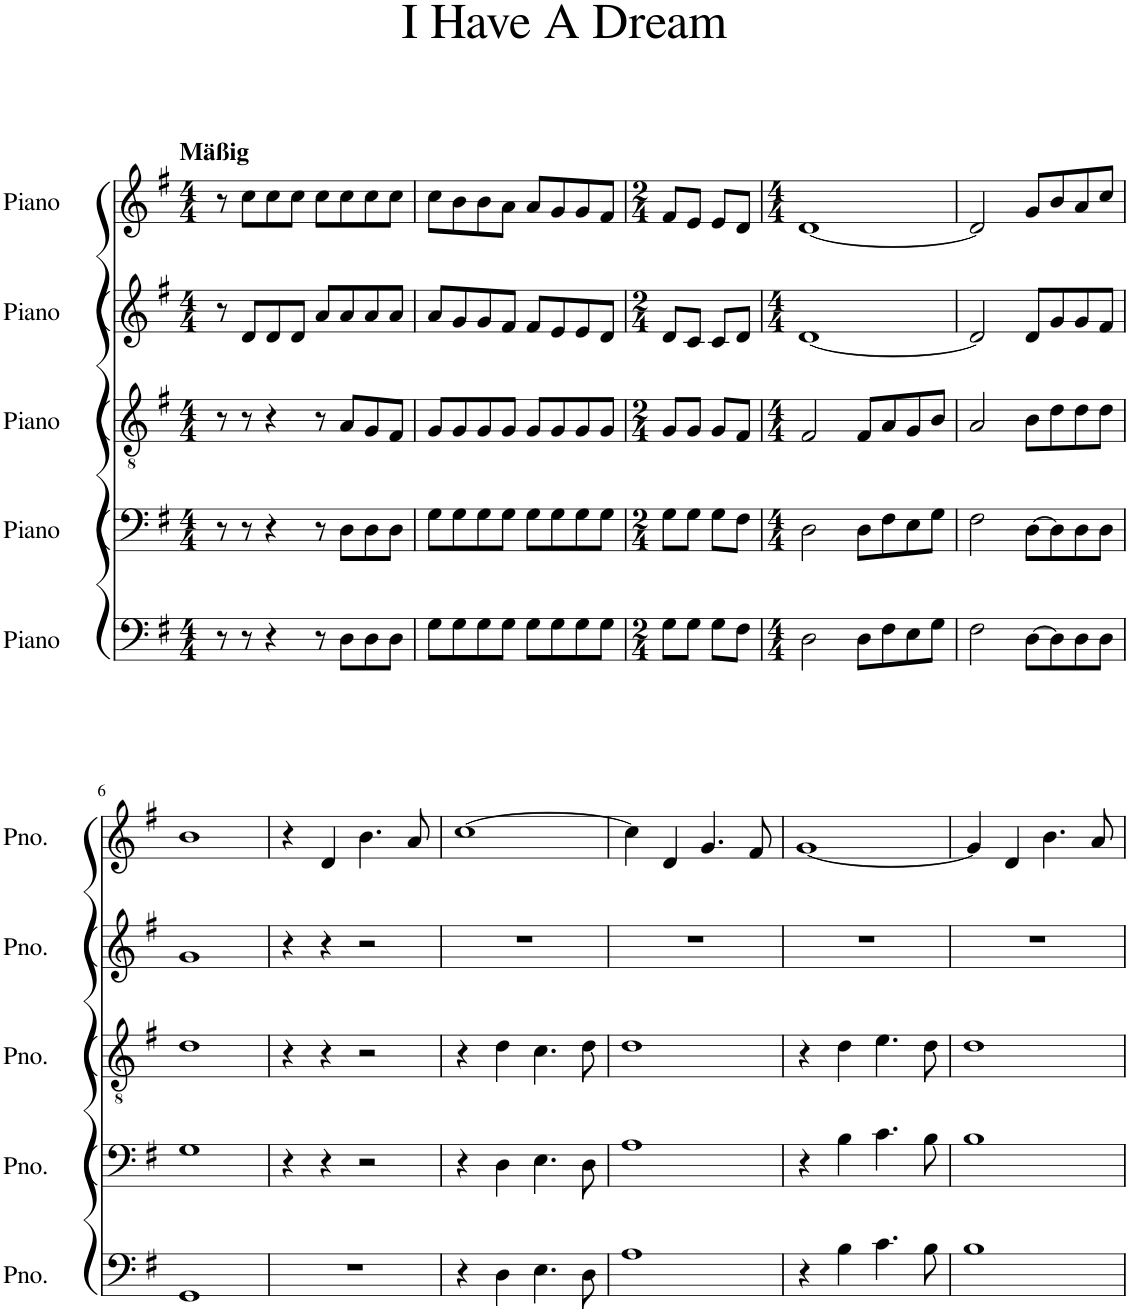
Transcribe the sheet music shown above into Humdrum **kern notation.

**kern	**kern	**kern	**kern	**kern
*part5	*part4	*part3	*part2	*part1
*staff5	*staff4	*staff3	*staff2	*staff1
*I"Piano	*I"Piano	*I"Piano	*I"Piano	*I"Piano
*I'Pno.	*I'Pno.	*I'Pno.	*I'Pno.	*I'Pno.
*clefF4	*clefF4	*clefGv2	*clefG2	*clefG2
*k[f#]	*k[f#]	*k[f#]	*k[f#]	*k[f#]
*M4/4	*M4/4	*M4/4	*M4/4	*M4/4
=1	=1	=1	=1	=1
!	!	!	!	!LO:TX:a:B:t=Mäßig
8r	8r	8r	8r	8r
8r	8r	8r	8d/L	8cc\L
4r	4r	4r	8d/	8cc\
.	.	.	8d/J	8cc\J
8r	8r	8r	8a/L	8cc\L
8D\L	8D\L	8A/L	8a/	8cc\
8D\	8D\	8G/	8a/	8cc\
8D\J	8D\J	8F#/J	8a/J	8cc\J
=2	=2	=2	=2	=2
8G\L	8G\L	8G/L	8a/L	8cc\L
8G\	8G\	8G/	8g/	8b\
8G\	8G\	8G/	8g/	8b\
8G\J	8G\J	8G/J	8f#/J	8a\J
8G\L	8G\L	8G/L	8f#/L	8a/L
8G\	8G\	8G/	8e/	8g/
8G\	8G\	8G/	8e/	8g/
8G\J	8G\J	8G/J	8d/J	8f#/J
=3	=3	=3	=3	=3
*M2/4	*M2/4	*M2/4	*M2/4	*M2/4
8G\L	8G\L	8G/L	8d/L	8f#/L
8G\J	8G\J	8G/J	8c/J	8e/J
8G\L	8G\L	8G/L	8c/L	8e/L
8F#\J	8F#\J	8F#/J	8d/J	8d/J
=4	=4	=4	=4	=4
*M4/4	*M4/4	*M4/4	*M4/4	*M4/4
2D\	2D\	2F#/	[1d	[1d
8D\L	8D\L	8F#/L	.	.
8F#\	8F#\	8A/	.	.
8E\	8E\	8G/	.	.
8G\J	8G\J	8B/J	.	.
=5	=5	=5	=5	=5
2F#\	2F#\	2A/	2d/]	2d/]
[8D\L	[8D\L	8B\L	8d/L	8g/L
8D\]	8D\]	8d\	8g/	8b/
8D\	8D\	8d\	8g/	8a/
8D\J	8D\J	8d\J	8f#/J	8cc/J
!!LO:LB:g=z
=6	=6	=6	=6	=6
1GG	1G	1d	1g	1b
=7	=7	=7	=7	=7
1r	4r	4r	4r	4r
.	4r	4r	4r	4d/
.	2r	2r	2r	4.b\
.	.	.	.	8a/
=8	=8	=8	=8	=8
4r	4r	4r	1r	[1cc
4D\	4D\	4d\	.	.
4.E\	4.E\	4.c\	.	.
8D\	8D\	8d\	.	.
=9	=9	=9	=9	=9
1A	1A	1d	1r	4cc\]
.	.	.	.	4d/
.	.	.	.	4.g/
.	.	.	.	8f#/
=10	=10	=10	=10	=10
4r	4r	4r	1r	[1g
4B\	4B\	4d\	.	.
4.c\	4.c\	4.e\	.	.
8B\	8B\	8d\	.	.
=11	=11	=11	=11	=11
1B	1B	1d	1r	4g/]
.	.	.	.	4d/
.	.	.	.	4.b\
.	.	.	.	8a/
=	=	=	=	=
*-	*-	*-	*-	*-
